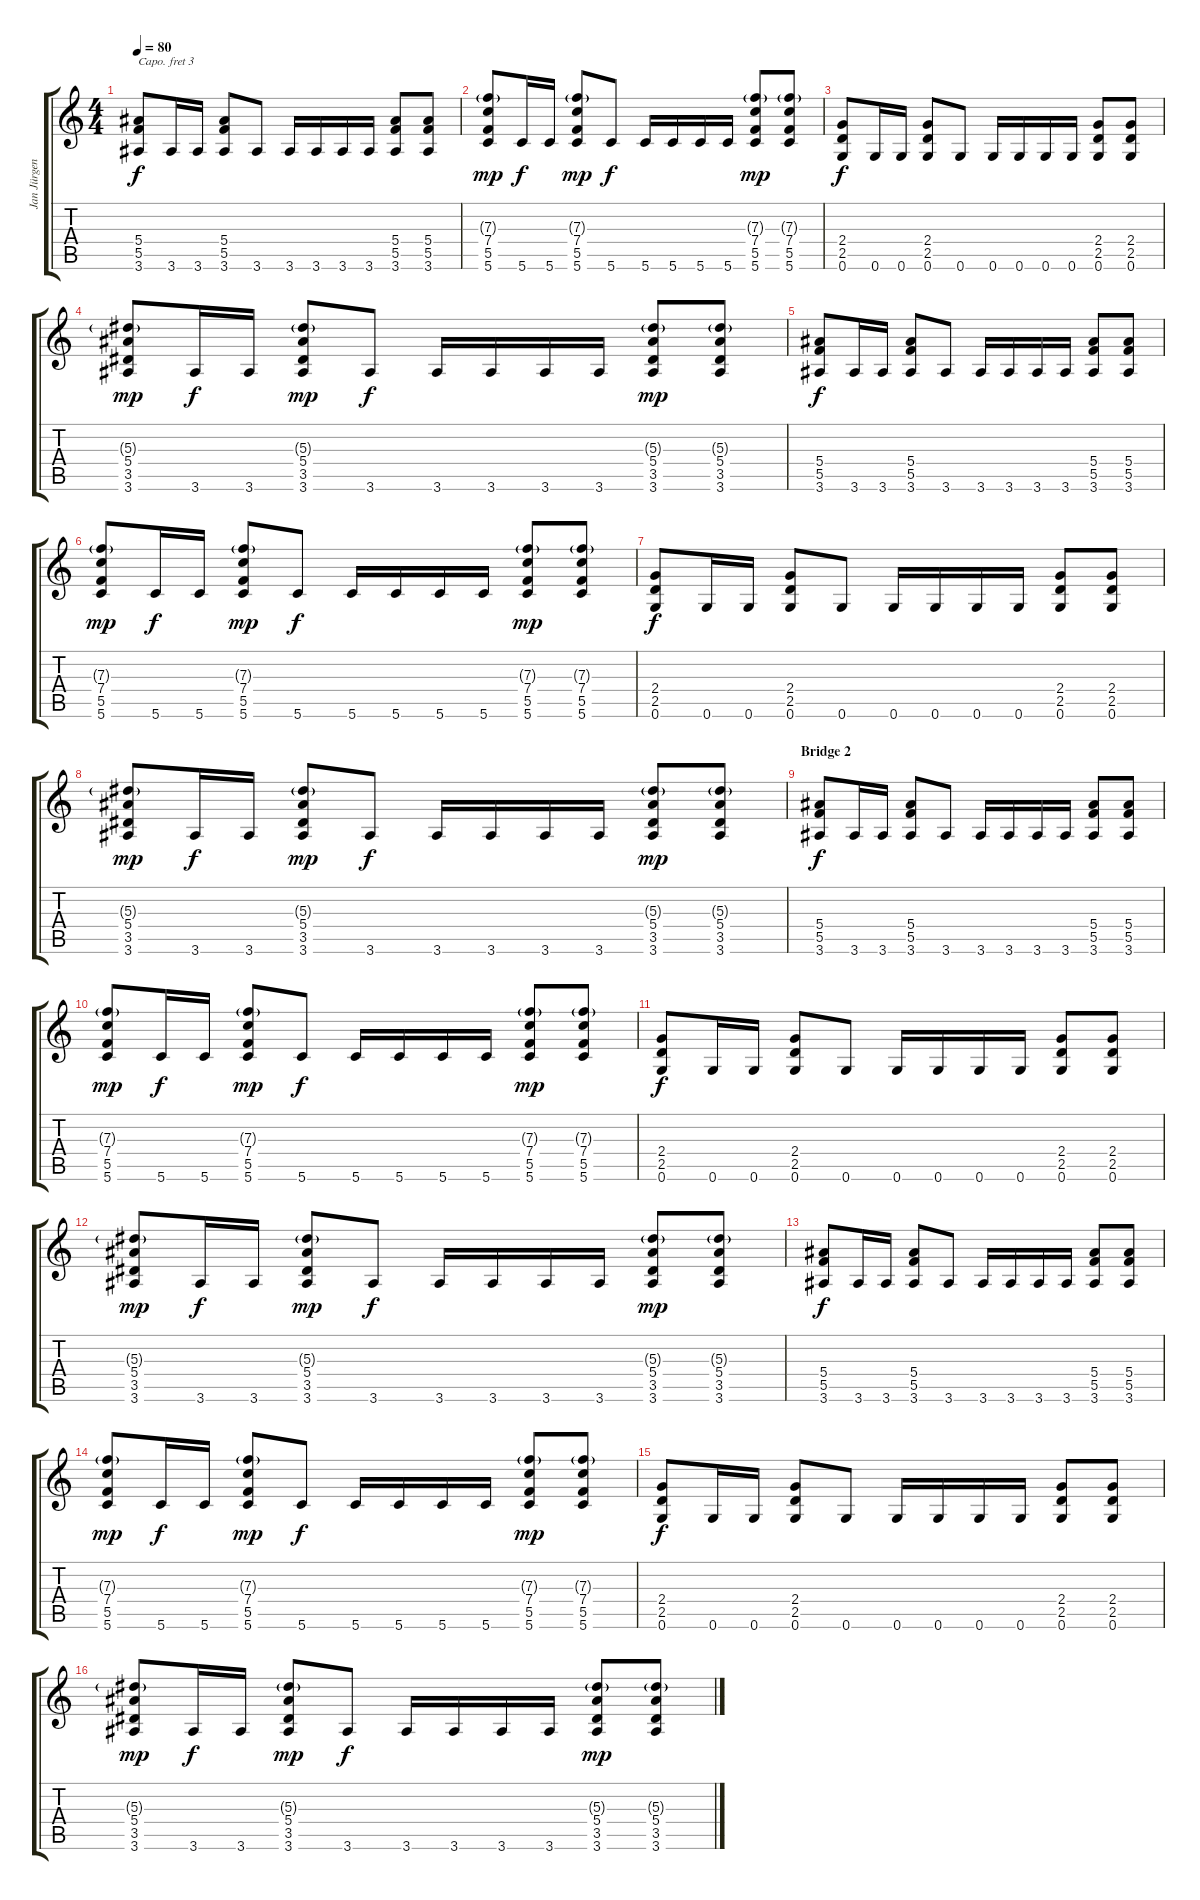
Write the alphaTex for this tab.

\track ("Jan Jürgensen" "Jan Jürgen") {instrument distortionguitar}
\staff {score tabs}
\capo 3
\tuning (E4 B3 G3 D3 A2 E2) {hide}
\ts (4 4)
\tempo 80
\clef g2
\ks c
(5.4 5.5 3.6).8{dy f} 3.6.16 3.6.16 (5.4 5.5 3.6).8 3.6.8 3.6.16 3.6.16 3.6.16 3.6.16 (5.4 5.5 3.6).8 (5.4 5.5 3.6).8 |
(7.3{g} 7.4 5.5 5.6).8{dy mp} 5.6.16{dy f} 5.6.16 (7.3{g} 7.4 5.5 5.6).8{dy mp} 5.6.8{dy f} 5.6.16 5.6.16 5.6.16 5.6.16 (7.3{g} 7.4 5.5 5.6).8{dy mp} (7.3{g} 7.4 5.5 5.6).8 |
(2.4 2.5 0.6).8{dy f} 0.6.16 0.6.16 (2.4 2.5 0.6).8 0.6.8 0.6.16 0.6.16 0.6.16 0.6.16 (2.4 2.5 0.6).8 (2.4 2.5 0.6).8 |
(5.3{g} 5.4 3.5 3.6).8{dy mp} 3.6.16{dy f} 3.6.16 (5.3{g} 5.4 3.5 3.6).8{dy mp} 3.6.8{dy f} 3.6.16 3.6.16 3.6.16 3.6.16 (5.3{g} 5.4 3.5 3.6).8{dy mp} (5.3{g} 5.4 3.5 3.6).8 |
(5.4 5.5 3.6).8{dy f} 3.6.16 3.6.16 (5.4 5.5 3.6).8 3.6.8 3.6.16 3.6.16 3.6.16 3.6.16 (5.4 5.5 3.6).8 (5.4 5.5 3.6).8 |
(7.3{g} 7.4 5.5 5.6).8{dy mp} 5.6.16{dy f} 5.6.16 (7.3{g} 7.4 5.5 5.6).8{dy mp} 5.6.8{dy f} 5.6.16 5.6.16 5.6.16 5.6.16 (7.3{g} 7.4 5.5 5.6).8{dy mp} (7.3{g} 7.4 5.5 5.6).8 |
(2.4 2.5 0.6).8{dy f} 0.6.16 0.6.16 (2.4 2.5 0.6).8 0.6.8 0.6.16 0.6.16 0.6.16 0.6.16 (2.4 2.5 0.6).8 (2.4 2.5 0.6).8 |
(5.3{g} 5.4 3.5 3.6).8{dy mp} 3.6.16{dy f} 3.6.16 (5.3{g} 5.4 3.5 3.6).8{dy mp} 3.6.8{dy f} 3.6.16 3.6.16 3.6.16 3.6.16 (5.3{g} 5.4 3.5 3.6).8{dy mp} (5.3{g} 5.4 3.5 3.6).8 |
\section ("" "Bridge 2")
(5.4 5.5 3.6).8{dy f} 3.6.16 3.6.16 (5.4 5.5 3.6).8 3.6.8 3.6.16 3.6.16 3.6.16 3.6.16 (5.4 5.5 3.6).8 (5.4 5.5 3.6).8 |
(7.3{g} 7.4 5.5 5.6).8{dy mp} 5.6.16{dy f} 5.6.16 (7.3{g} 7.4 5.5 5.6).8{dy mp} 5.6.8{dy f} 5.6.16 5.6.16 5.6.16 5.6.16 (7.3{g} 7.4 5.5 5.6).8{dy mp} (7.3{g} 7.4 5.5 5.6).8 |
(2.4 2.5 0.6).8{dy f} 0.6.16 0.6.16 (2.4 2.5 0.6).8 0.6.8 0.6.16 0.6.16 0.6.16 0.6.16 (2.4 2.5 0.6).8 (2.4 2.5 0.6).8 |
(5.3{g} 5.4 3.5 3.6).8{dy mp} 3.6.16{dy f} 3.6.16 (5.3{g} 5.4 3.5 3.6).8{dy mp} 3.6.8{dy f} 3.6.16 3.6.16 3.6.16 3.6.16 (5.3{g} 5.4 3.5 3.6).8{dy mp} (5.3{g} 5.4 3.5 3.6).8 |
(5.4 5.5 3.6).8{dy f} 3.6.16 3.6.16 (5.4 5.5 3.6).8 3.6.8 3.6.16 3.6.16 3.6.16 3.6.16 (5.4 5.5 3.6).8 (5.4 5.5 3.6).8 |
(7.3{g} 7.4 5.5 5.6).8{dy mp} 5.6.16{dy f} 5.6.16 (7.3{g} 7.4 5.5 5.6).8{dy mp} 5.6.8{dy f} 5.6.16 5.6.16 5.6.16 5.6.16 (7.3{g} 7.4 5.5 5.6).8{dy mp} (7.3{g} 7.4 5.5 5.6).8 |
(2.4 2.5 0.6).8{dy f} 0.6.16 0.6.16 (2.4 2.5 0.6).8 0.6.8 0.6.16 0.6.16 0.6.16 0.6.16 (2.4 2.5 0.6).8 (2.4 2.5 0.6).8 |
(5.3{g} 5.4 3.5 3.6).8{dy mp} 3.6.16{dy f} 3.6.16 (5.3{g} 5.4 3.5 3.6).8{dy mp} 3.6.8{dy f} 3.6.16 3.6.16 3.6.16 3.6.16 (5.3{g} 5.4 3.5 3.6).8{dy mp volume 0 balance 0} (5.3{g} 5.4 3.5 3.6).8
